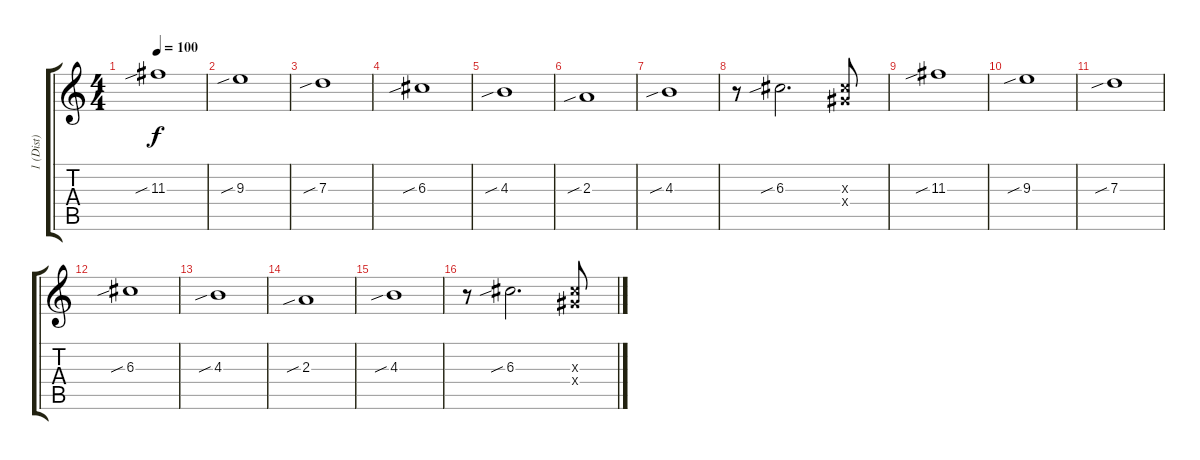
\track ("1 (Dist)" "1 (Dist)") {instrument distortionguitar}
\staff {score tabs}
\tuning (E4 B3 G3 D3 A2 D2) {hide}
\ts (4 4)
\tempo 100
\clef g2
\ks c
11.3{sib}.1{dy f instrument distortionguitar} |
9.3{sib}.1 |
7.3{sib}.1 |
6.3{sib}.1 |
4.3{sib}.1 |
2.3{sib}.1 |
4.3{sib}.1 |
r.8 6.3{sib}.2{d} (6.3{x} 6.4{x}).8 |
11.3{sib}.1 |
9.3{sib}.1 |
7.3{sib}.1 |
6.3{sib}.1 |
4.3{sib}.1 |
2.3{sib}.1 |
4.3{sib}.1 |
r.8 6.3{sib}.2{d} (6.3{x} 6.4{x}).8
